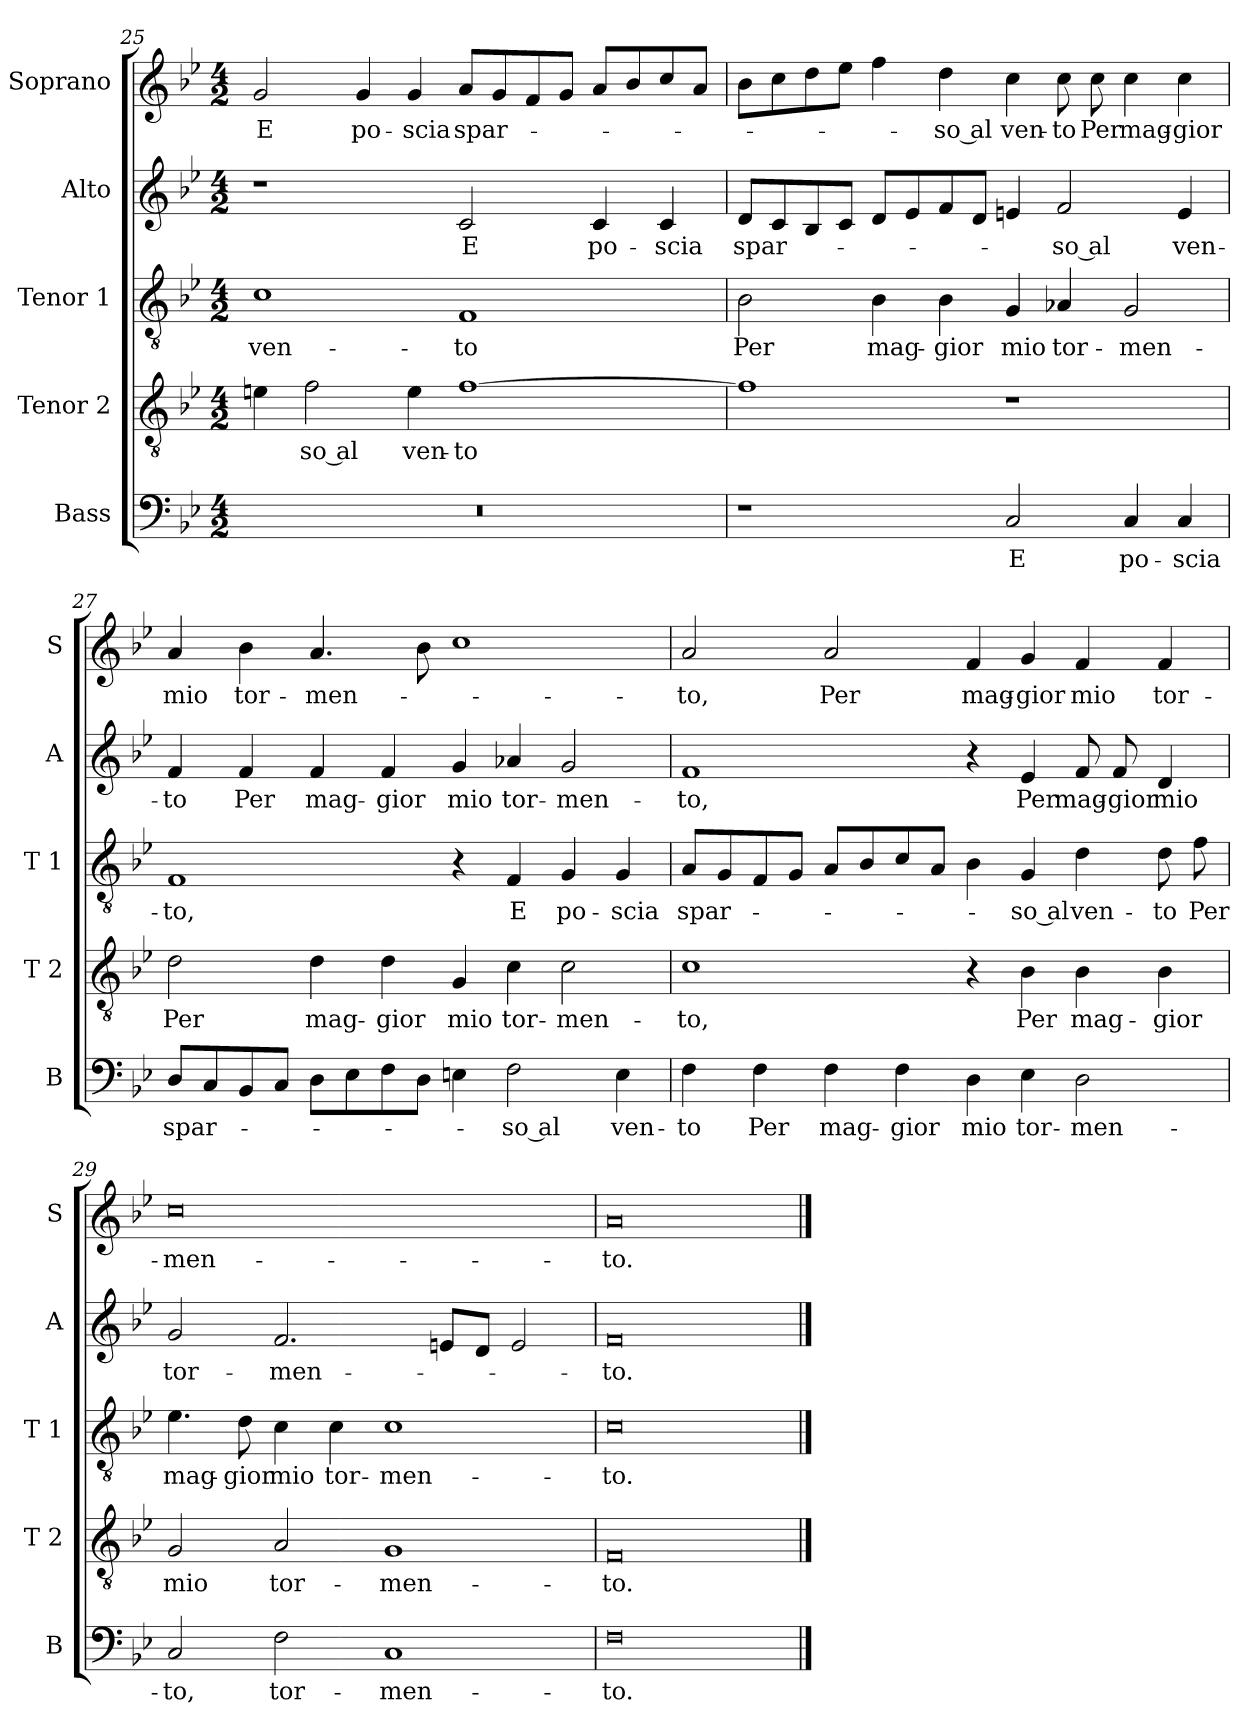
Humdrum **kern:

**kern	**text	**kern	**text	**kern	**text	**kern	**text	**kern	**text
*part5	*part5	*part4	*part4	*part3	*part3	*part2	*part2	*part1	*part1
*staff5	*staff5	*staff4	*staff4	*staff3	*staff3	*staff2	*staff2	*staff1	*staff1
*I"Bass	*	*I"Tenor 2	*	*I"Tenor 1	*	*I"Alto	*	*I"Soprano	*
*I'B	*	*I'T 2	*	*I'T 1	*	*I'A	*	*I'S	*
*clefF4	*	*clefGv2	*	*clefGv2	*	*clefG2	*	*clefG2	*
*k[b-e-]	*	*k[b-e-]	*	*k[b-e-]	*	*k[b-e-]	*	*k[b-e-]	*
*B-:	*	*B-:	*	*B-:	*	*B-:	*	*B-:	*
*M4/2	*	*M4/2	*	*M4/2	*	*M4/2	*	*M4/2	*
=25	=25	=25	=25	=25	=25	=25	=25	=25	=25
!	!	!	!	!	!LO:LY:b	!	!	!	!LO:LY:b
0r	.	4en\	.	1c	ven-	1r	.	2g/	E
!	!	!	!LO:LY:b	!	!	!	!	!	!
.	.	2f\	-so al	.	.	.	.	.	.
!	!	!	!	!	!	!	!	!	!LO:LY:b
.	.	.	.	.	.	.	.	4g/	po-
!	!	!	!LO:LY:b	!	!	!	!	!	!LO:LY:b
.	.	4e\	ven-	.	.	.	.	4g/	-scia
!	!	!	!LO:LY:b	!	!LO:LY:b	!	!LO:LY:b	!	!LO:LY:b
.	.	[1f	-to	1F	-to	2c/	E	8a/L	spar-
.	.	.	.	.	.	.	.	8g/	.
.	.	.	.	.	.	.	.	8f/	.
.	.	.	.	.	.	.	.	8g/J	.
!	!	!	!	!	!	!	!LO:LY:b	!	!
.	.	.	.	.	.	4c/	po-	8a/L	.
.	.	.	.	.	.	.	.	8b-/	.
!	!	!	!	!	!	!	!LO:LY:b	!	!
.	.	.	.	.	.	4c/	-scia	8cc/	.
.	.	.	.	.	.	.	.	8a/J	.
!!LO:LB:g=z
=26	=26	=26	=26	=26	=26	=26	=26	=26	=26
!	!	!	!	!	!LO:LY:b	!	!LO:LY:b	!	!
1r	.	1f]	.	2B-\	Per	8d/L	spar-	8b-\L	.
.	.	.	.	.	.	8c/	.	8cc\	.
.	.	.	.	.	.	8B-/	.	8dd\	.
.	.	.	.	.	.	8c/J	.	8ee-\J	.
!	!	!	!	!	!LO:LY:b	!	!	!	!
.	.	.	.	4B-\	mag-	8d/L	.	4ff\	.
.	.	.	.	.	.	8e-/	.	.	.
!	!	!	!	!	!LO:LY:b	!	!	!	!LO:LY:b
.	.	.	.	4B-\	-gior	8f/	.	4dd\	-so al
.	.	.	.	.	.	8d/J	.	.	.
!	!LO:LY:b	!	!	!	!LO:LY:b	!	!	!	!LO:LY:b
2C/	E	1r	.	4G/	mio	4en/	.	4cc\	ven-
!	!	!	!	!	!LO:LY:b	!	!LO:LY:b	!	!LO:LY:b
.	.	.	.	4A-X/	tor-	2f/	-so al	8cc\	-to
!	!	!	!	!	!	!	!	!	!LO:LY:b
.	.	.	.	.	.	.	.	8cc\	Per
!	!LO:LY:b	!	!	!	!LO:LY:b	!	!	!	!LO:LY:b
4C/	po-	.	.	2G/	-men-	.	.	4cc\	mag-
!	!LO:LY:b	!	!	!	!	!	!LO:LY:b	!	!LO:LY:b
4C/	-scia	.	.	.	.	4e/	ven-	4cc\	-gior
=27	=27	=27	=27	=27	=27	=27	=27	=27	=27
!	!LO:LY:b	!	!LO:LY:b	!	!LO:LY:b	!	!LO:LY:b	!	!LO:LY:b
8D/L	spar-	2d\	Per	1F	-to,	4f/	-to	4a/	mio
8C/	.	.	.	.	.	.	.	.	.
!	!	!	!	!	!	!	!LO:LY:b	!	!LO:LY:b
8BB-/	.	.	.	.	.	4f/	Per	4b-\	tor-
8C/J	.	.	.	.	.	.	.	.	.
!	!	!	!LO:LY:b	!	!	!	!LO:LY:b	!	!LO:LY:b
8D\L	.	4d\	mag-	.	.	4f/	mag-	4.a/	-men-
8E-\	.	.	.	.	.	.	.	.	.
!	!	!	!LO:LY:b	!	!	!	!LO:LY:b	!	!
8F\	.	4d\	-gior	.	.	4f/	-gior	.	.
8D\J	.	.	.	.	.	.	.	8b-\	.
!	!	!	!LO:LY:b	!	!	!	!LO:LY:b	!	!
4En\	.	4G/	mio	4r	.	4g/	mio	1cc	.
!	!LO:LY:b	!	!LO:LY:b	!	!LO:LY:b	!	!LO:LY:b	!	!
2F\	-so al	4c\	tor-	4F/	E	4a-X/	tor-	.	.
!	!	!	!LO:LY:b	!	!LO:LY:b	!	!LO:LY:b	!	!
.	.	2c\	-men-	4G/	po-	2g/	-men-	.	.
!	!LO:LY:b	!	!	!	!LO:LY:b	!	!	!	!
4E\	ven-	.	.	4G/	-scia	.	.	.	.
!!LO:LB:g=z
=28	=28	=28	=28	=28	=28	=28	=28	=28	=28
!	!LO:LY:b	!	!LO:LY:b	!	!LO:LY:b	!	!LO:LY:b	!	!LO:LY:b
4F\	-to	1c	-to,	8A/L	spar-	1f	-to,	2a/	-to,
.	.	.	.	8G/	.	.	.	.	.
!	!LO:LY:b	!	!	!	!	!	!	!	!
4F\	Per	.	.	8F/	.	.	.	.	.
.	.	.	.	8G/J	.	.	.	.	.
!	!LO:LY:b	!	!	!	!	!	!	!	!LO:LY:b
4F\	mag-	.	.	8A/L	.	.	.	2a/	Per
.	.	.	.	8B-/	.	.	.	.	.
!	!LO:LY:b	!	!	!	!	!	!	!	!
4F\	-gior	.	.	8c/	.	.	.	.	.
.	.	.	.	8A/J	.	.	.	.	.
!	!LO:LY:b	!	!	!	!	!	!	!	!LO:LY:b
4D\	mio	4r	.	4B-\	.	4r	.	4f/	mag-
!	!LO:LY:b	!	!LO:LY:b	!	!LO:LY:b	!	!LO:LY:b	!	!LO:LY:b
4E-\	tor-	4B-\	Per	4G/	-so al	4e-/	Per	4g/	-gior
!	!LO:LY:b	!	!LO:LY:b	!	!LO:LY:b	!	!LO:LY:b	!	!LO:LY:b
2D\	-men-	4B-\	mag-	4d\	ven-	8f/	mag-	4f/	mio
!	!	!	!	!	!	!	!LO:LY:b	!	!
.	.	.	.	.	.	8f/	-gior	.	.
!	!	!	!LO:LY:b	!	!LO:LY:b	!	!LO:LY:b	!	!LO:LY:b
.	.	4B-\	-gior	8d\	-to	4d/	mio	4f/	tor-
!	!	!	!	!	!LO:LY:b	!	!	!	!
.	.	.	.	8f\	Per	.	.	.	.
=29	=29	=29	=29	=29	=29	=29	=29	=29	=29
!	!LO:LY:b	!	!LO:LY:b	!	!LO:LY:b	!	!LO:LY:b	!	!LO:LY:b
2C/	-to,	2G/	mio	4.e-\	mag-	2g/	tor-	0cc	-men-
!	!	!	!	!	!LO:LY:b	!	!	!	!
.	.	.	.	8d\	-gior	.	.	.	.
!	!LO:LY:b	!	!LO:LY:b	!	!LO:LY:b	!	!LO:LY:b	!	!
2F\	tor-	2A/	tor-	4c\	mio	2.f/	-men-	.	.
!	!	!	!	!	!LO:LY:b	!	!	!	!
.	.	.	.	4c\	tor-	.	.	.	.
!	!LO:LY:b	!	!LO:LY:b	!	!LO:LY:b	!	!	!	!
1C	-men-	1G	-men-	1c	-men-	.	.	.	.
.	.	.	.	.	.	8en/L	.	.	.
.	.	.	.	.	.	8d/J	.	.	.
.	.	.	.	.	.	2e/	.	.	.
=30	=30	=30	=30	=30	=30	=30	=30	=30	=30
!	!LO:LY:b	!	!LO:LY:b	!	!LO:LY:b	!	!LO:LY:b	!	!LO:LY:b
0F	-to.	0F	-to.	0c	-to.	0f	-to.	0a	-to.
==	==	==	==	==	==	==	==	==	==
*-	*-	*-	*-	*-	*-	*-	*-	*-	*-
